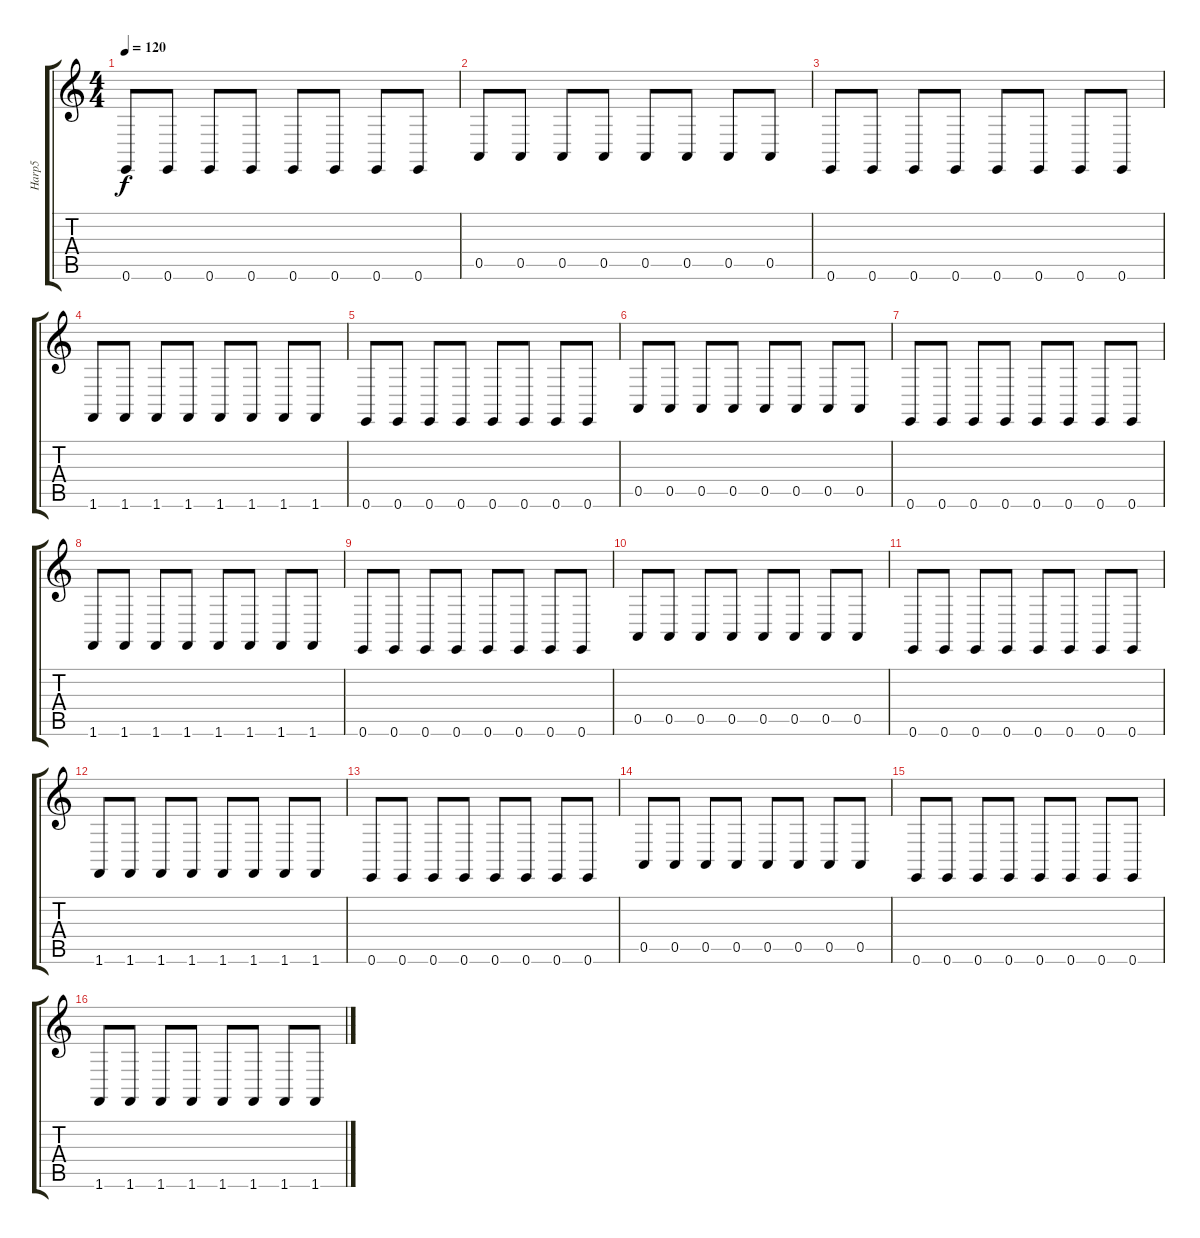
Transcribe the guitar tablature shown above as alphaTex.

\track ("Harp5" "Harp5") {instrument orchestralharp}
\staff {score tabs}
\tuning (E4 B3 G3 D3 A2 E2) {hide}
\ts (4 4)
\tempo 120
\clef g2
\ks c
0.6.8{dy f} 0.6.8 0.6.8 0.6.8 0.6.8 0.6.8 0.6.8 0.6.8 |
0.5.8 0.5.8 0.5.8 0.5.8 0.5.8 0.5.8 0.5.8 0.5.8 |
0.6.8 0.6.8 0.6.8 0.6.8 0.6.8 0.6.8 0.6.8 0.6.8 |
1.6.8 1.6.8 1.6.8 1.6.8 1.6.8 1.6.8 1.6.8 1.6.8 |
0.6.8 0.6.8 0.6.8 0.6.8 0.6.8 0.6.8 0.6.8 0.6.8 |
0.5.8 0.5.8 0.5.8 0.5.8 0.5.8 0.5.8 0.5.8 0.5.8 |
0.6.8 0.6.8 0.6.8 0.6.8 0.6.8 0.6.8 0.6.8 0.6.8 |
1.6.8 1.6.8 1.6.8 1.6.8 1.6.8 1.6.8 1.6.8 1.6.8 |
0.6.8 0.6.8 0.6.8 0.6.8 0.6.8 0.6.8 0.6.8 0.6.8 |
0.5.8 0.5.8 0.5.8 0.5.8 0.5.8 0.5.8 0.5.8 0.5.8 |
0.6.8 0.6.8 0.6.8 0.6.8 0.6.8 0.6.8 0.6.8 0.6.8 |
1.6.8 1.6.8 1.6.8 1.6.8 1.6.8 1.6.8 1.6.8 1.6.8 |
0.6.8 0.6.8 0.6.8 0.6.8 0.6.8 0.6.8 0.6.8 0.6.8 |
0.5.8 0.5.8 0.5.8 0.5.8 0.5.8 0.5.8 0.5.8 0.5.8 |
0.6.8 0.6.8 0.6.8 0.6.8 0.6.8 0.6.8 0.6.8 0.6.8 |
1.6.8 1.6.8 1.6.8 1.6.8 1.6.8 1.6.8 1.6.8 1.6.8
